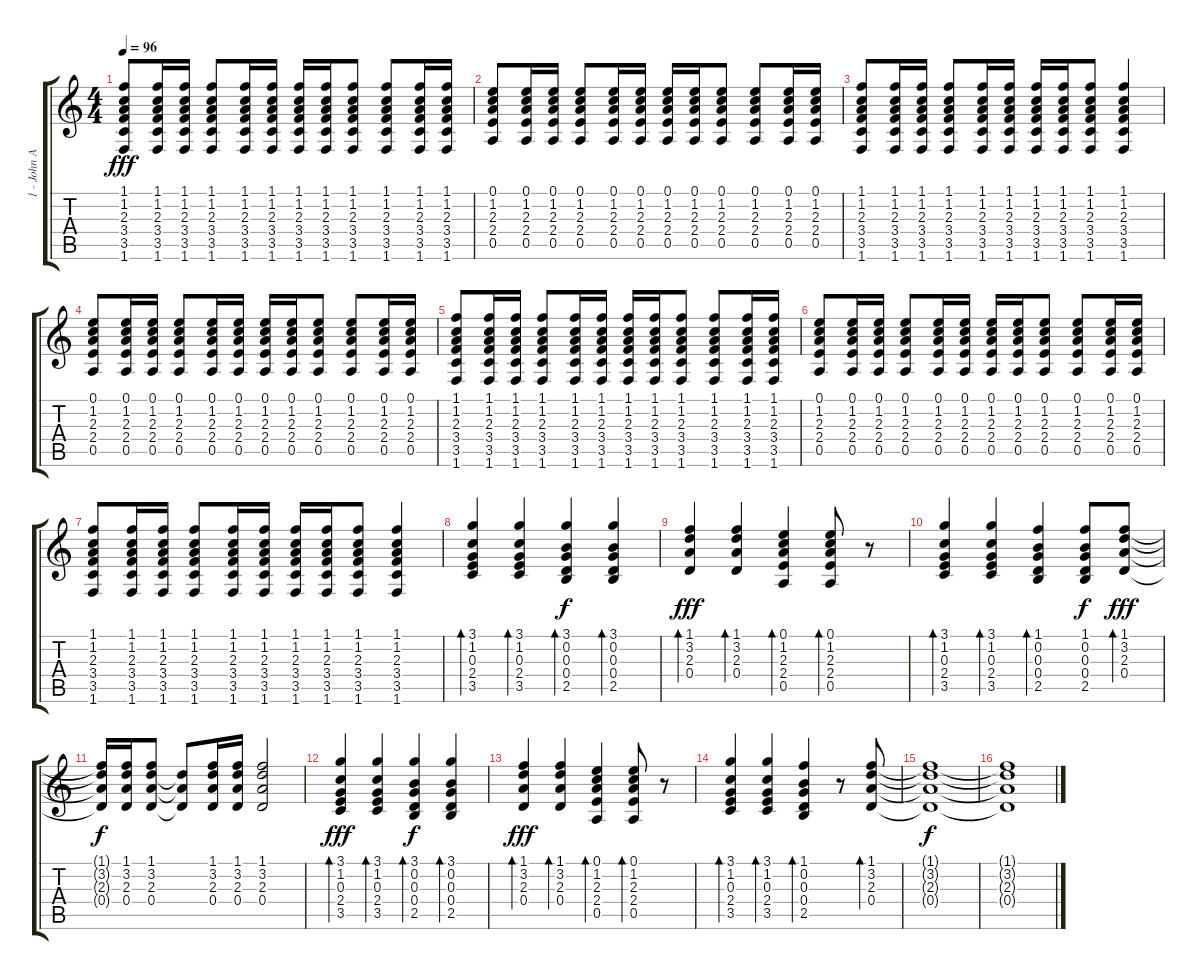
\track ("1 - John Acoustic" "1 - John A") {instrument acousticguitarsteel}
\staff {score tabs}
\tuning (E4 B3 G3 D3 A2 E2) {hide}
\ts (4 4)
\tempo 96
\clef g2
\ks c
(1.1 1.2 2.3 3.4 3.5 1.6).8{dy fff} (1.1 1.2 2.3 3.4 3.5 1.6).16 (1.1 1.2 2.3 3.4 3.5 1.6).16 (1.1 1.2 2.3 3.4 3.5 1.6).8 (1.1 1.2 2.3 3.4 3.5 1.6).16 (1.1 1.2 2.3 3.4 3.5 1.6).16 (1.1 1.2 2.3 3.4 3.5 1.6).16 (1.1 1.2 2.3 3.4 3.5 1.6).16 (1.1 1.2 2.3 3.4 3.5 1.6).8 (1.1 1.2 2.3 3.4 3.5 1.6).8 (1.1 1.2 2.3 3.4 3.5 1.6).16 (1.1 1.2 2.3 3.4 3.5 1.6).16 |
(0.1 1.2 2.3 2.4 0.5).8 (0.1 1.2 2.3 2.4 0.5).16 (0.1 1.2 2.3 2.4 0.5).16 (0.1 1.2 2.3 2.4 0.5).8 (0.1 1.2 2.3 2.4 0.5).16 (0.1 1.2 2.3 2.4 0.5).16 (0.1 1.2 2.3 2.4 0.5).16 (0.1 1.2 2.3 2.4 0.5).16 (0.1 1.2 2.3 2.4 0.5).8 (0.1 1.2 2.3 2.4 0.5).8 (0.1 1.2 2.3 2.4 0.5).16 (0.1 1.2 2.3 2.4 0.5).16 |
(1.1 1.2 2.3 3.4 3.5 1.6).8 (1.1 1.2 2.3 3.4 3.5 1.6).16 (1.1 1.2 2.3 3.4 3.5 1.6).16 (1.1 1.2 2.3 3.4 3.5 1.6).8 (1.1 1.2 2.3 3.4 3.5 1.6).16 (1.1 1.2 2.3 3.4 3.5 1.6).16 (1.1 1.2 2.3 3.4 3.5 1.6).16 (1.1 1.2 2.3 3.4 3.5 1.6).16 (1.1 1.2 2.3 3.4 3.5 1.6).8 (1.1 1.2 2.3 3.4 3.5 1.6).4 |
(0.1 1.2 2.3 2.4 0.5).8 (0.1 1.2 2.3 2.4 0.5).16 (0.1 1.2 2.3 2.4 0.5).16 (0.1 1.2 2.3 2.4 0.5).8 (0.1 1.2 2.3 2.4 0.5).16 (0.1 1.2 2.3 2.4 0.5).16 (0.1 1.2 2.3 2.4 0.5).16 (0.1 1.2 2.3 2.4 0.5).16 (0.1 1.2 2.3 2.4 0.5).8 (0.1 1.2 2.3 2.4 0.5).8 (0.1 1.2 2.3 2.4 0.5).16 (0.1 1.2 2.3 2.4 0.5).16 |
(1.1 1.2 2.3 3.4 3.5 1.6).8 (1.1 1.2 2.3 3.4 3.5 1.6).16 (1.1 1.2 2.3 3.4 3.5 1.6).16 (1.1 1.2 2.3 3.4 3.5 1.6).8 (1.1 1.2 2.3 3.4 3.5 1.6).16 (1.1 1.2 2.3 3.4 3.5 1.6).16 (1.1 1.2 2.3 3.4 3.5 1.6).16 (1.1 1.2 2.3 3.4 3.5 1.6).16 (1.1 1.2 2.3 3.4 3.5 1.6).8 (1.1 1.2 2.3 3.4 3.5 1.6).8 (1.1 1.2 2.3 3.4 3.5 1.6).16 (1.1 1.2 2.3 3.4 3.5 1.6).16 |
(0.1 1.2 2.3 2.4 0.5).8 (0.1 1.2 2.3 2.4 0.5).16 (0.1 1.2 2.3 2.4 0.5).16 (0.1 1.2 2.3 2.4 0.5).8 (0.1 1.2 2.3 2.4 0.5).16 (0.1 1.2 2.3 2.4 0.5).16 (0.1 1.2 2.3 2.4 0.5).16 (0.1 1.2 2.3 2.4 0.5).16 (0.1 1.2 2.3 2.4 0.5).8 (0.1 1.2 2.3 2.4 0.5).8 (0.1 1.2 2.3 2.4 0.5).16 (0.1 1.2 2.3 2.4 0.5).16 |
(1.1 1.2 2.3 3.4 3.5 1.6).8 (1.1 1.2 2.3 3.4 3.5 1.6).16 (1.1 1.2 2.3 3.4 3.5 1.6).16 (1.1 1.2 2.3 3.4 3.5 1.6).8 (1.1 1.2 2.3 3.4 3.5 1.6).16 (1.1 1.2 2.3 3.4 3.5 1.6).16 (1.1 1.2 2.3 3.4 3.5 1.6).16 (1.1 1.2 2.3 3.4 3.5 1.6).16 (1.1 1.2 2.3 3.4 3.5 1.6).8 (1.1 1.2 2.3 3.4 3.5 1.6).4 |
(3.1 1.2 0.3 2.4 3.5).4{bd 30} (3.1 1.2 0.3 2.4 3.5).4{bd 30} (3.1 0.2 0.3 0.4 2.5).4{bd 30 dy f} (3.1 0.2 0.3 0.4 2.5).4{bd 30} |
(1.1 3.2 2.3 0.4).4{bd 60 dy fff} (1.1 3.2 2.3 0.4).4{bd 60} (0.1 1.2 2.3 2.4 0.5).4{bd 60} (0.1 1.2 2.3 2.4 0.5).8{bd 60} r.8 |
(3.1 1.2 0.3 2.4 3.5).4{bd 60} (3.1 1.2 0.3 2.4 3.5).4{bd 60} (1.1 0.2 0.3 0.4 2.5).4{bd 60} (1.1 0.2 0.3 0.4 2.5).8{dy f} (1.1 3.2 2.3 0.4).8{bd 120 dy fff} |
(1.1{t} 3.2{t} 2.3{t} 0.4{t}).16{dy f} (1.1 3.2 2.3 0.4).16 (1.1 3.2 2.3 0.4).8 (3.2{t} 2.3{t} 0.4{t}).8 (1.1 3.2 2.3 0.4).16 (1.1 3.2 2.3 0.4).16 (1.1 3.2 2.3 0.4).2 |
(3.1 1.2 0.3 2.4 3.5).4{bd 30 dy fff} (3.1 1.2 0.3 2.4 3.5).4{bd 30} (3.1 0.2 0.3 0.4 2.5).4{bd 30 dy f} (3.1 0.2 0.3 0.4 2.5).4{bd 30} |
(1.1 3.2 2.3 0.4).4{bd 60 dy fff} (1.1 3.2 2.3 0.4).4{bd 60} (0.1 1.2 2.3 2.4 0.5).4{bd 60} (0.1 1.2 2.3 2.4 0.5).8{bd 60} r.8 |
(3.1 1.2 0.3 2.4 3.5).4{bd 60} (3.1 1.2 0.3 2.4 3.5).4{bd 60} (1.1 0.2 0.3 0.4 2.5).4{bd 60} r.8 (1.1 3.2 2.3 0.4).8{bd 120} |
(1.1{t} 3.2{t} 2.3{t} 0.4{t}).1{dy f} |
(1.1{t} 3.2{t} 2.3{t} 0.4{t}).1
